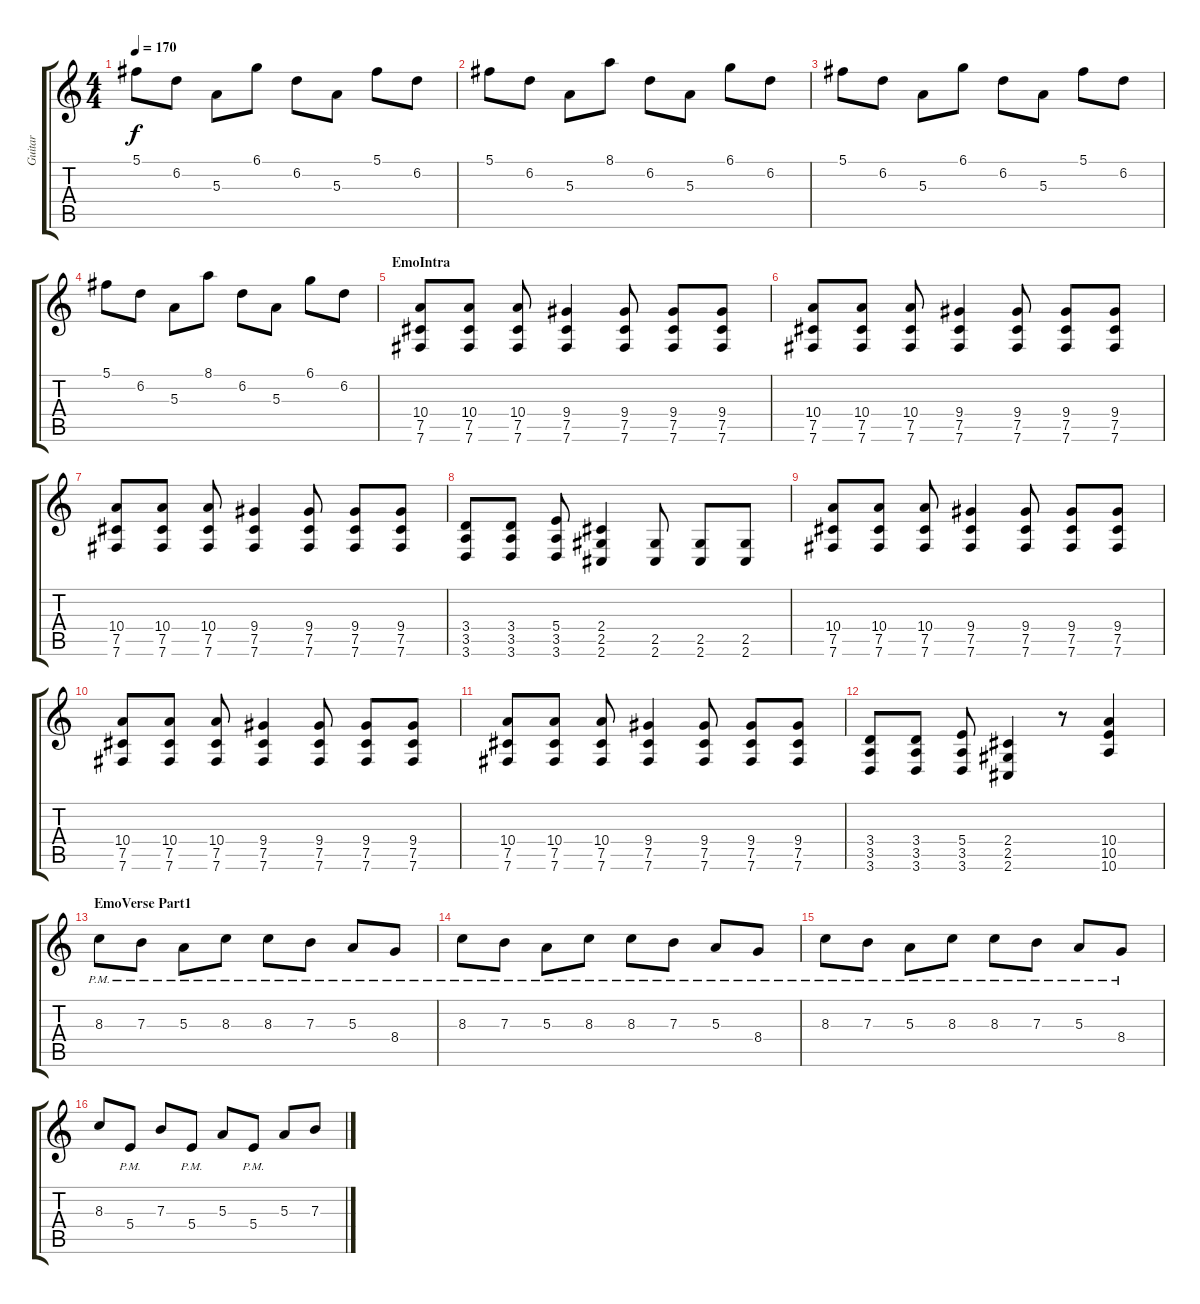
\track ("Guitar" "Guitar") {instrument distortionguitar}
\staff {score tabs}
\tuning (Db4 Ab3 E3 B2 Gb2 B1) {hide}
\ts (4 4)
\tempo 170
\clef g2
\ks c
5.1.8{dy f instrument distortionguitar} 6.2.8 5.3.8 6.1.8 6.2.8 5.3.8 5.1.8 6.2.8 |
5.1.8 6.2.8 5.3.8 8.1.8 6.2.8 5.3.8 6.1.8 6.2.8 |
5.1.8 6.2.8 5.3.8 6.1.8 6.2.8 5.3.8 5.1.8 6.2.8 |
5.1.8 6.2.8 5.3.8 8.1.8 6.2.8 5.3.8 6.1.8 6.2.8 |
\section ("" "EmoIntra")
(10.4 7.5 7.6).8 (10.4 7.5 7.6).8 (10.4 7.5 7.6).8 (9.4 7.5 7.6).4 (9.4 7.5 7.6).8 (9.4 7.5 7.6).8 (9.4 7.5 7.6).8 |
(10.4 7.5 7.6).8 (10.4 7.5 7.6).8 (10.4 7.5 7.6).8 (9.4 7.5 7.6).4 (9.4 7.5 7.6).8 (9.4 7.5 7.6).8 (9.4 7.5 7.6).8 |
(10.4 7.5 7.6).8 (10.4 7.5 7.6).8 (10.4 7.5 7.6).8 (9.4 7.5 7.6).4 (9.4 7.5 7.6).8 (9.4 7.5 7.6).8 (9.4 7.5 7.6).8 |
(3.4 3.5 3.6).8 (3.4 3.5 3.6).8 (5.4 3.5 3.6).8 (2.4 2.5 2.6).4 (2.5 2.6).8 (2.5 2.6).8 (2.5 2.6).8 |
(10.4 7.5 7.6).8 (10.4 7.5 7.6).8 (10.4 7.5 7.6).8 (9.4 7.5 7.6).4 (9.4 7.5 7.6).8 (9.4 7.5 7.6).8 (9.4 7.5 7.6).8 |
(10.4 7.5 7.6).8 (10.4 7.5 7.6).8 (10.4 7.5 7.6).8 (9.4 7.5 7.6).4 (9.4 7.5 7.6).8 (9.4 7.5 7.6).8 (9.4 7.5 7.6).8 |
(10.4 7.5 7.6).8 (10.4 7.5 7.6).8 (10.4 7.5 7.6).8 (9.4 7.5 7.6).4 (9.4 7.5 7.6).8 (9.4 7.5 7.6).8 (9.4 7.5 7.6).8 |
(3.4 3.5 3.6).8 (3.4 3.5 3.6).8 (5.4 3.5 3.6).8 (2.4 2.5 2.6).4 r.8 (10.4 10.5 10.6).4 |
\section ("" "EmoVerse Part1")
8.3{pm}.8 7.3{pm}.8 5.3{pm}.8 8.3{pm}.8 8.3{pm}.8 7.3{pm}.8 5.3{pm}.8 8.4{pm}.8 |
8.3{pm}.8 7.3{pm}.8 5.3{pm}.8 8.3{pm}.8 8.3{pm}.8 7.3{pm}.8 5.3{pm}.8 8.4{pm}.8 |
8.3{pm}.8 7.3{pm}.8 5.3{pm}.8 8.3{pm}.8 8.3{pm}.8 7.3{pm}.8 5.3{pm}.8 8.4{pm}.8 |
8.3.8 5.4{pm}.8 7.3.8 5.4{pm}.8 5.3.8 5.4{pm}.8 5.3.8 7.3.8
